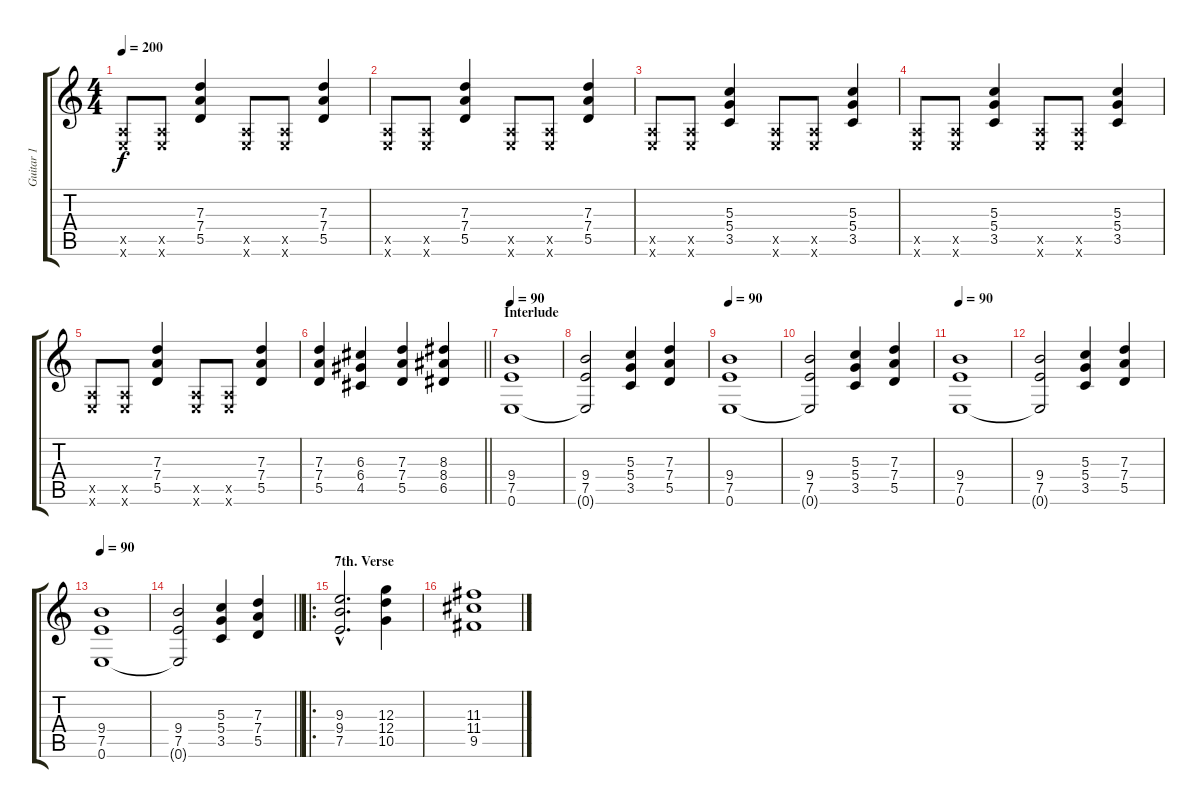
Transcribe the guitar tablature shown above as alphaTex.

\track ("Guitar 1" "Guitar 1") {instrument distortionguitar}
\staff {score tabs}
\tuning (E4 B3 G3 D3 A2 E2) {hide}
\ts (4 4)
\tempo 200
\clef g2
\ks c
(0.5{x} 0.6{x}).8{dy f} (0.5{x} 0.6{x}).8 (7.3 7.4 5.5).4 (0.5{x} 0.6{x}).8 (0.5{x} 0.6{x}).8 (7.3 7.4 5.5).4 |
(0.5{x} 0.6{x}).8 (0.5{x} 0.6{x}).8 (7.3 7.4 5.5).4 (0.5{x} 0.6{x}).8 (0.5{x} 0.6{x}).8 (7.3 7.4 5.5).4 |
(0.5{x} 0.6{x}).8 (0.5{x} 0.6{x}).8 (5.3 5.4 3.5).4 (0.5{x} 0.6{x}).8 (0.5{x} 0.6{x}).8 (5.3 5.4 3.5).4 |
(0.5{x} 0.6{x}).8 (0.5{x} 0.6{x}).8 (5.3 5.4 3.5).4 (0.5{x} 0.6{x}).8 (0.5{x} 0.6{x}).8 (5.3 5.4 3.5).4 |
(0.5{x} 0.6{x}).8 (0.5{x} 0.6{x}).8 (7.3 7.4 5.5).4 (0.5{x} 0.6{x}).8 (0.5{x} 0.6{x}).8 (7.3 7.4 5.5).4 |
\barLineRight lightlight
(7.3 7.4 5.5).4 (6.3 6.4 4.5).4 (7.3 7.4 5.5).4 (8.3 8.4 6.5).4 |
\section ("" "Interlude")
\tempo 90
(9.4 7.5 0.6).1 |
(9.4 7.5 0.6{t}).2 (5.3 5.4 3.5).4 (7.3 7.4 5.5).4 |
\tempo 90
(9.4 7.5 0.6).1 |
(9.4 7.5 0.6{t}).2 (5.3 5.4 3.5).4 (7.3 7.4 5.5).4 |
\tempo 90
(9.4 7.5 0.6).1 |
(9.4 7.5 0.6{t}).2 (5.3 5.4 3.5).4 (7.3 7.4 5.5).4 |
\tempo 90
(9.4 7.5 0.6).1 |
\barLineRight lightlight
(9.4 7.5 0.6{t}).2 (5.3 5.4 3.5).4 (7.3 7.4 5.5).4 |
\ro
\section ("" "7th. Verse")
(9.3{hac} 9.4{hac} 7.5{hac}).2{d} (12.3 12.4 10.5).4 |
(11.3 11.4 9.5).1
